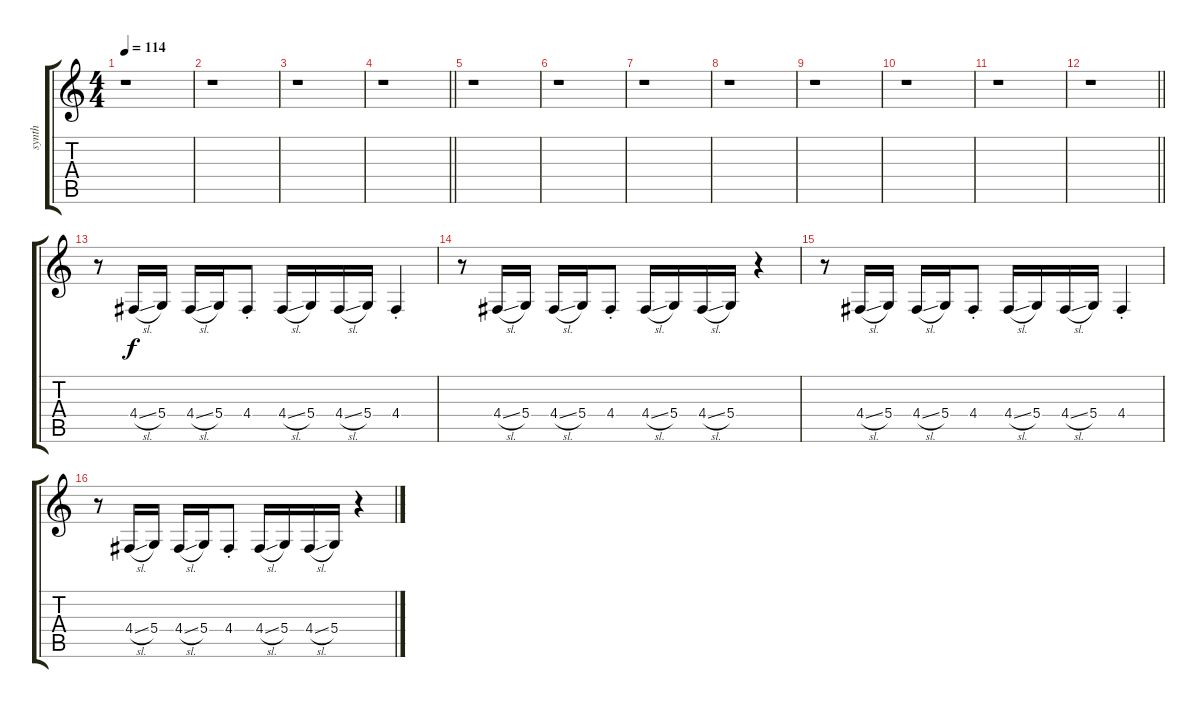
\track ("synth" "synth") {instrument lead1square}
\staff {score tabs}
\tuning (E4 B3 G3 D3 A2 E2) {hide}
\ts (4 4)
\tempo 114
\clef g2
\ks c
r.1{dy f instrument lead1square} |
r.1 |
r.1 |
\barLineRight lightlight
r.1 |
r.1 |
r.1 |
r.1 |
r.1 |
r.1 |
r.1 |
r.1 |
\barLineRight lightlight
r.1 |
r.8 4.4{sl}.16 5.4.16 4.4{sl}.16 5.4.16 4.4{st}.8 4.4{sl}.16 5.4.16 4.4{sl}.16 5.4.16 4.4{st}.4 |
r.8 4.4{sl}.16 5.4.16 4.4{sl}.16 5.4.16 4.4{st}.8 4.4{sl}.16 5.4.16 4.4{sl}.16 5.4.16 r.4 |
r.8 4.4{sl}.16 5.4.16 4.4{sl}.16 5.4.16 4.4{st}.8 4.4{sl}.16 5.4.16 4.4{sl}.16 5.4.16 4.4{st}.4 |
r.8 4.4{sl}.16 5.4.16 4.4{sl}.16 5.4.16 4.4{st}.8 4.4{sl}.16 5.4.16 4.4{sl}.16 5.4.16 r.4
